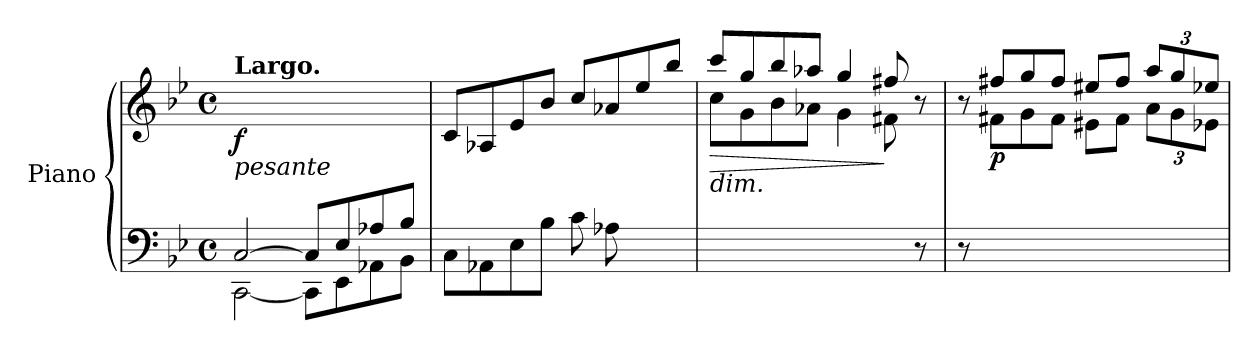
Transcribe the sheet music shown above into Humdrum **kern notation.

**kern	**kern	**dynam
*part1	*part1	*part1
*staff2	*staff1	*staff1/2
*I"Piano	*	*
*I'Pno.	*	*
*clefF4	*clefG2	*
*k[b-e-]	*k[b-e-]	*
*M4/4	*M4/4	*
*met(c)	*met(c)	*
*MM68	*MM68	*
=1	=1	=1
*^	*	*
!	!	!LO:TX:a:B:t=Largo.	!
!	!	!LO:TX:b:i:t=pesante	!
!	!	!	!LO:DY:b
(>[2C/	(<[2CC\	2.ryy	f
8C/L]	8CC\L]	.	.
8E-/	8EE-\	.	.
*	*	*MM74	*
8A-X/	8AA-X\	4ryy	.
8B-/J	8BB-\J	.	.
*v	*v	*	*
=2	=2	=2
*	*^	*
8C\L	8c/L	2.ryy	.
8AA-X\	8A-X/	.	.
8E-\	8e-/	.	.
8B-\J	8b-/J	.	.
8c\L	8cc/L	.	.
8A-X\	8a-X/	.	.
4ryy	8ee-/	8e-\	.
.	8bb-/J	8b-\J	.
=3	=3	=3	=3
!	!LO:TX:b:i:t=dim.	!	!
!	!	!	!LO:HP:b
2..ryy	8ccc/L	8cc\L	>
.	8gg/	8g\	.
.	8bb-/	8b-\	.
.	8aa-X/J	8a-X\J	.
.	4gg/	4g\	.
.	8ff#X/)	8f#X\)	]
8r	8r	8ryy	.
=4	=4	=4	=4
*	*MM80	*	*
8r	8r	8ryy	.
!	!	!	!LO:DY:b
2..ryy	8ff#X/L	8f#X\L	p
.	8gg/	8g\	.
.	8ff#/J	8f#\J	.
*	*MM90	*	*
.	8ee#X/L	8e#X\L	.
.	8ff#/J	8f#\J	.
*	*Xbrackettup	*	*
.	12aa/L	12a\L	.
.	12gg/	12g\	.
.	12ee-X/J	12e-X\J	.
*	*v	*v	*
=	=	=
*-	*-	*-
